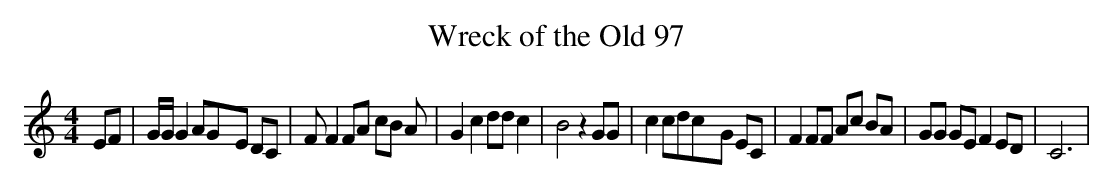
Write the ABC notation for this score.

X:1
T:Wreck of the Old 97
M:4/4
L:1/8
K:C
 EF| G/2G/2 G2 AG-E DC| F F2 FA cB A| G2 c2 dd c2| B4 z2 GG| c2 cdc-G EC|\
 F2 FF Ac BA| GG GE F2 ED| C6|
